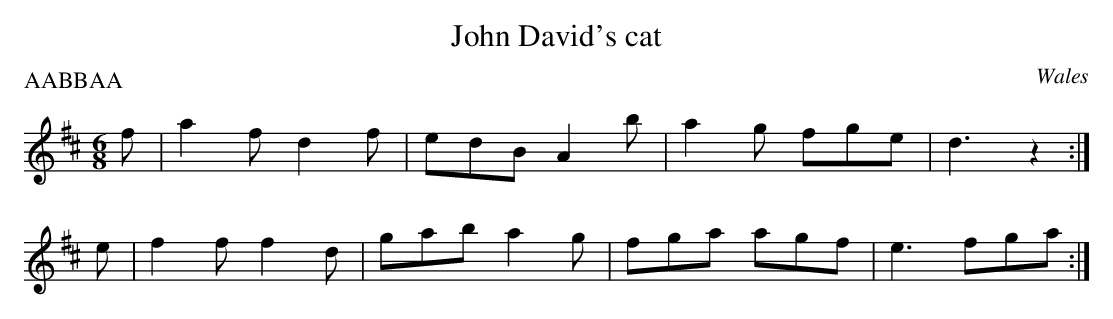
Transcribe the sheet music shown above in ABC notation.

X:1
T:John David's cat
P:AABBAA
O:Wales
M:6/8
K:D
f |\
a2f d2f | edB A2b | a2g fge | d3 z2 :|*
e |\
f2f f2d | gab a2g | fga agf | e3 fga :|**
